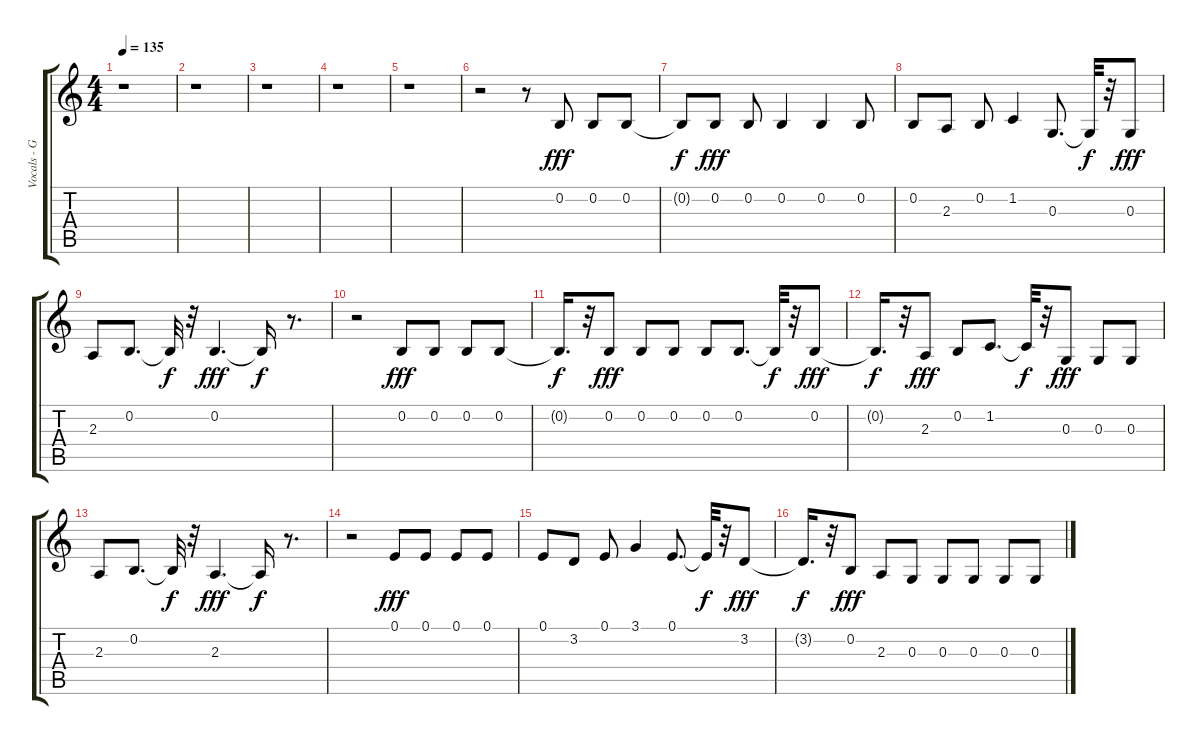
\track ("Vocals - Greg Graffin" "Vocals - G") {instrument synthvoice}
\staff {score tabs}
\tuning (E4 B3 G3 D3 A2 E2) {hide}
\ts (4 4)
\tempo 135
\clef g2
\ks c
r.1{dy fff instrument synthvoice} |
r.1 |
r.1 |
r.1 |
r.1 |
r.2 r.8 0.2.8 0.2.8 0.2.8 |
0.2{t}.8{dy f} 0.2.8{dy fff} 0.2.8 0.2.4 0.2.4 0.2.8 |
0.2.8 2.3.8 0.2.8 1.2.4 0.3.8{d} 0.3{t}.32{dy f} r.32 0.3.8{dy fff} |
2.3.8 0.2.8{d} 0.2{t}.32{dy f} r.32 0.2.4{d dy fff} 0.2{t}.16{dy f} r.8{d} |
r.2 0.2.8{dy fff} 0.2.8 0.2.8 0.2.8 |
0.2{t}.16{d dy f} r.32 0.2.8{dy fff} 0.2.8 0.2.8 0.2.8 0.2.8{d} 0.2{t}.32{dy f} r.32 0.2.8{dy fff} |
0.2{t}.16{d dy f} r.32 2.3.8{dy fff} 0.2.8 1.2.8{d} 1.2{t}.32{dy f} r.32 0.3.8{dy fff} 0.3.8 0.3.8 |
2.3.8 0.2.8{d} 0.2{t}.32{dy f} r.32 2.3.4{d dy fff} 2.3{t}.16{dy f} r.8{d} |
r.2 0.1.8{dy fff} 0.1.8 0.1.8 0.1.8 |
0.1.8 3.2.8 0.1.8 3.1.4 0.1.8{d} 0.1{t}.32{dy f} r.32 3.2.8{dy fff} |
3.2{t}.16{d dy f} r.32 0.2.8{dy fff} 2.3.8 0.3.8 0.3.8 0.3.8 0.3.8 0.3.8
